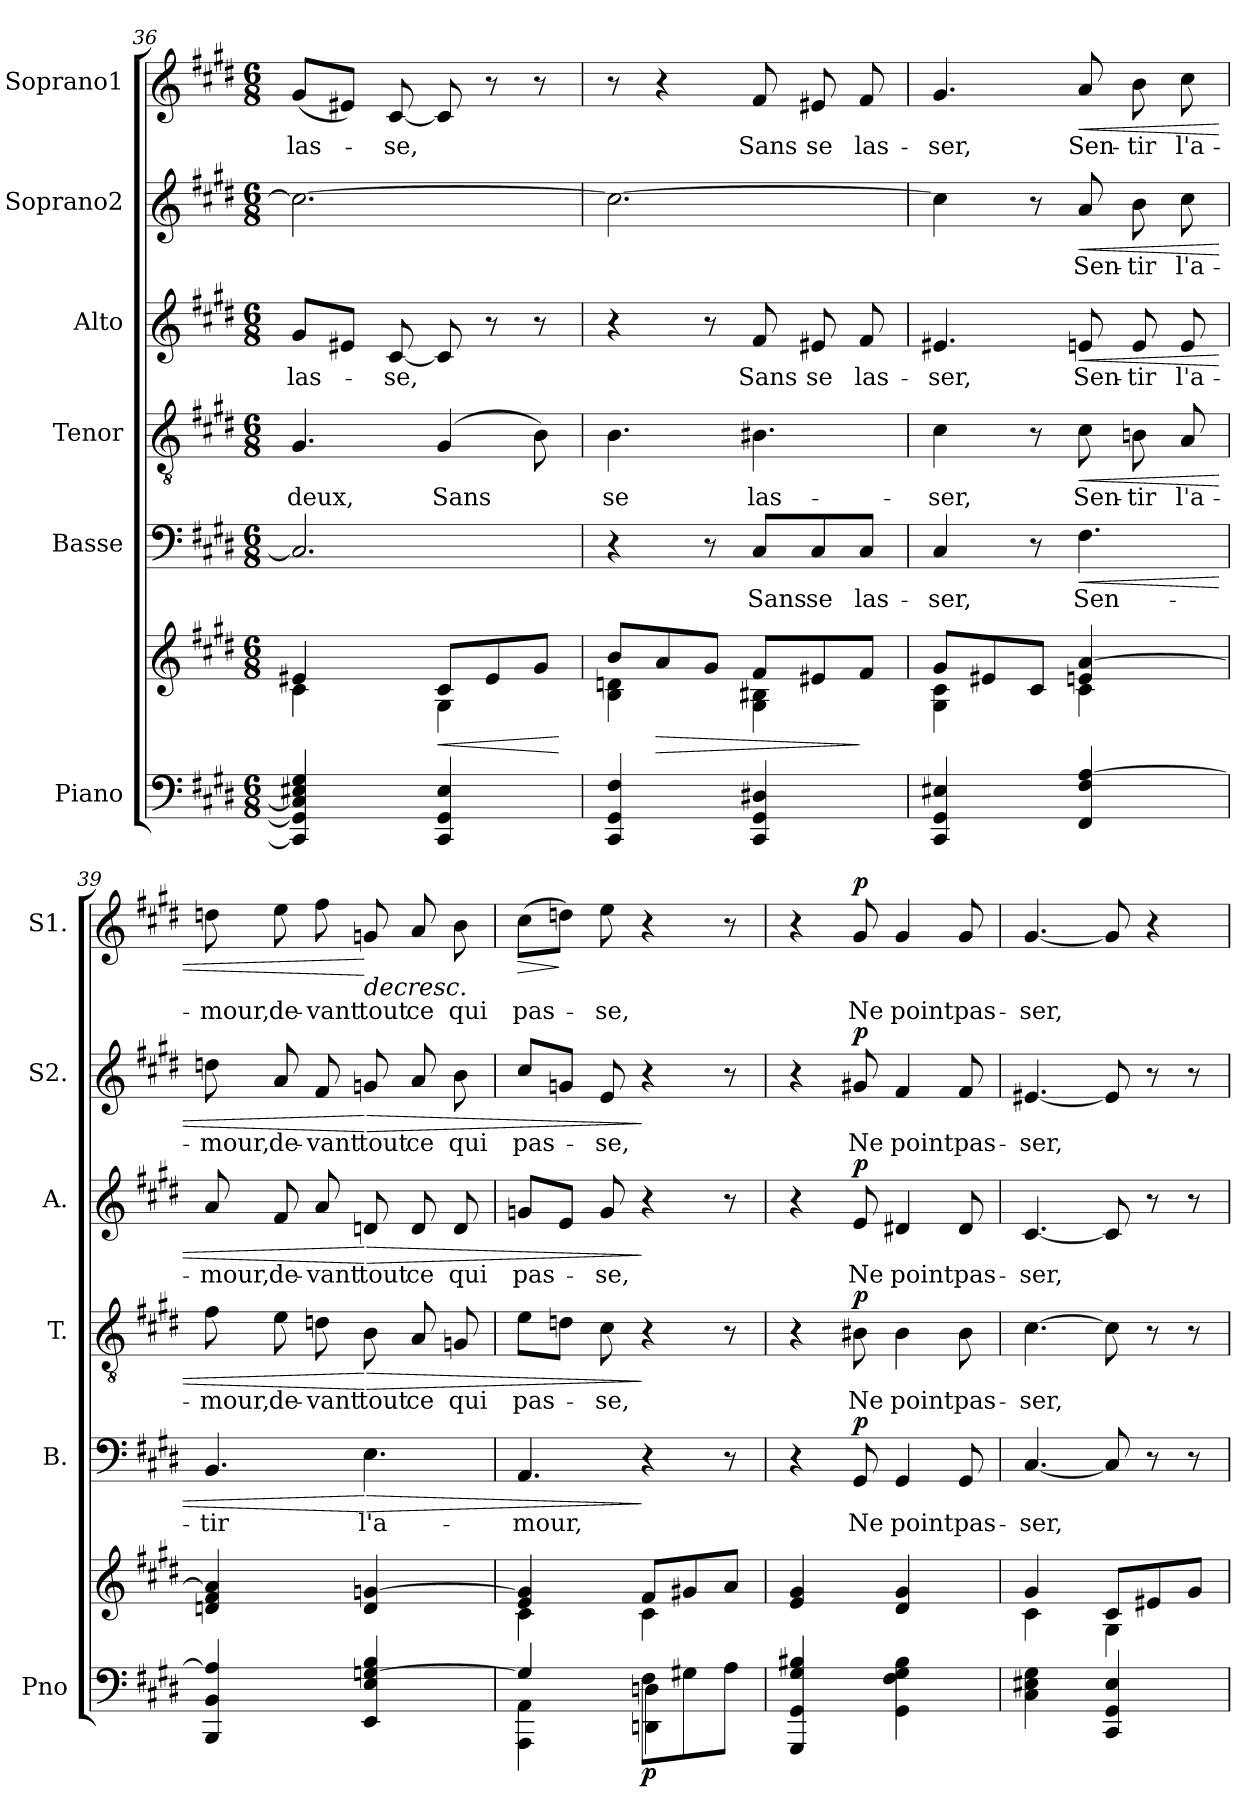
**kern	**kern	**dynam	**kern	**text	**dynam	**kern	**text	**dynam	**kern	**text	**dynam	**kern	**text	**dynam	**kern	**text	**dynam
*part6	*part6	*part6	*part5	*part5	*part5	*part4	*part4	*part4	*part3	*part3	*part3	*part2	*part2	*part2	*part1	*part1	*part1
*staff7	*staff6	*staff6/7	*staff5	*staff5	*staff5	*staff4	*staff4	*staff4	*staff3	*staff3	*staff3	*staff2	*staff2	*staff2	*staff1	*staff1	*staff1
*I"Piano	*	*	*I"Basse	*	*	*I"Tenor	*	*	*I"Alto	*	*	*I"Soprano2	*	*	*I"Soprano1	*	*
*I'Pno	*	*	*I'B.	*	*	*I'T.	*	*	*I'A.	*	*	*I'S2.	*	*	*I'S1.	*	*
*clefF4	*clefG2	*	*clefF4	*	*	*clefGv2	*	*	*clefG2	*	*	*clefG2	*	*	*clefG2	*	*
*k[f#c#g#d#]	*k[f#c#g#d#]	*	*k[f#c#g#d#]	*	*	*k[f#c#g#d#]	*	*	*k[f#c#g#d#]	*	*	*k[f#c#g#d#]	*	*	*k[f#c#g#d#]	*	*
*M6/8	*M6/8	*	*M6/8	*	*	*M6/8	*	*	*M6/8	*	*	*M6/8	*	*	*M6/8	*	*
=36	=36	=36	=36	=36	=36	=36	=36	=36	=36	=36	=36	=36	=36	=36	=36	=36	=36
*	*^	*	*	*	*	*	*	*	*	*	*	*	*	*	*	*	*
!LO:N:vis=4	!LO:N:vis=4	!LO:N:vis=4	!	!	!	!	!	!LO:LY:b	!	!	!LO:LY:b	!	!	!	!	!	!LO:LY:b	!
4.CC#] 4.GG#] 4.C#] 4.E#X 4.G#	4.e#X	4.c#	.	2.C#/]	.	.	4.G#/	deux,	.	8g#/L	las-	.	2.cc#\_	.	.	(8g#/L	las-	.
.	.	.	.	.	.	.	.	.	.	8e#X/J	.	.	.	.	.	8e#X/J)	.	.
!	!	!	!	!	!	!	!	!	!	!	!LO:LY:b	!	!	!	!	!	!LO:LY:b	!
.	.	.	.	.	.	.	.	.	.	[8c#/	-se,	.	.	.	.	[8c#/	-se,	.
!LO:N:vis=4	!	!LO:N:vis=4	!LO:HP:b	!	!	!	!	!LO:LY:b	!	!	!	!	!	!	!	!	!	!
4.CC# 4.GG# 4.E#	8c#/L	4.G#	<	.	.	.	(4G#/	Sans	.	8c#/]	.	.	.	.	.	8c#/]	.	.
.	8e#/	.	.	.	.	.	.	.	.	8r	.	.	.	.	.	8r	.	.
.	8g#/J	.	.	.	.	.	8B\)	.	.	8r	.	.	.	.	.	8r	.	.
*	*v	*v	*	*	*	*	*	*	*	*	*	*	*	*	*	*	*	*
.	.	[	.	.	.	.	.	.	.	.	.	.	.	.	.	.	.
=37	=37	=37	=37	=37	=37	=37	=37	=37	=37	=37	=37	=37	=37	=37	=37	=37	=37
*	*^	*	*	*	*	*	*	*	*	*	*	*	*	*	*	*	*
!LO:N:vis=4	!	!LO:N:vis=4	!	!	!	!	!	!LO:LY:b	!	!	!	!	!	!	!	!	!	!
4.CC# 4.GG# 4.F#	8b/L	4.B 4.dn	.	4r	.	.	4.B\	se	.	4r	.	.	2.cc#\_	.	.	8r	.	.
!	!	!	!LO:HP:b	!	!	!	!	!	!	!	!	!	!	!	!	!	!	!
.	8a/	.	>	.	.	.	.	.	.	.	.	.	.	.	.	4r	.	.
.	8g#/J	.	.	8r	.	.	.	.	.	8r	.	.	.	.	.	.	.	.
!LO:N:vis=4	!	!LO:N:vis=4	!	!	!LO:LY:b	!	!	!LO:LY:b	!	!	!LO:LY:b	!	!	!	!	!	!LO:LY:b	!
4.CC# 4.GG# 4.D#X	8f#/L	4.G# 4.B#X	.	8C#/L	Sans	.	4.B#X\	las-	.	8f#/	Sans	.	.	.	.	8f#/	Sans	.
!	!	!	!	!	!LO:LY:b	!	!	!	!	!	!LO:LY:b	!	!	!	!	!	!LO:LY:b	!
.	8e#X/	.	.	8C#/	se	.	.	.	.	8e#X/	se	.	.	.	.	8e#X/	se	.
!	!	!	!	!	!LO:LY:b	!	!	!	!	!	!LO:LY:b	!	!	!	!	!	!LO:LY:b	!
.	8f#/J	.	]	8C#/J	las-	.	.	.	.	8f#/	las-	.	.	.	.	8f#/	las-	.
=38	=38	=38	=38	=38	=38	=38	=38	=38	=38	=38	=38	=38	=38	=38	=38	=38	=38	=38
!LO:N:vis=4	!	!LO:N:vis=4	!	!	!LO:LY:b	!	!	!LO:LY:b	!	!	!LO:LY:b	!	!	!	!	!	!LO:LY:b	!
4.CC# 4.GG# 4.E#X	8g#/L	4.G# 4.c#	.	4C#/	-ser,	.	4c#\	-ser,	.	4.e#X/	-ser,	.	4cc#\]	.	.	4.g#/	-ser,	.
.	8e#X/	.	.	.	.	.	.	.	.	.	.	.	.	.	.	.	.	.
.	8c#/J	.	.	8r	.	.	8r	.	.	.	.	.	8r	.	.	.	.	.
!LO:N:vis=4	!LO:N:vis=4	!LO:N:vis=4	!	!	!LO:LY:b	!LO:HP:b	!	!LO:LY:b	!LO:HP:b	!	!LO:LY:b	!LO:HP:b	!	!LO:LY:b	!LO:HP:b	!	!LO:LY:b	!LO:HP:b
4.FF# 4.F# [4.A	4.en [4.a	4.c#	.	4.F#\	Sen-	<	8c#\	Sen-	<	8en/	Sen-	<	8a/	Sen-	<	8a/	Sen-	<
!	!	!	!	!	!	!	!	!LO:LY:b	!	!	!LO:LY:b	!	!	!LO:LY:b	!	!	!LO:LY:b	!
.	.	.	.	.	.	.	8Bn\	-tir	.	8e/	-tir	.	8b\	-tir	.	8b\	-tir	.
!	!	!	!	!	!	!	!	!LO:LY:b	!	!	!LO:LY:b	!	!	!LO:LY:b	!	!	!LO:LY:b	!
.	.	.	.	.	.	.	8A/	l'a-	.	8e/	l'a-	.	8cc#\	l'a-	.	8cc#\	l'a-	.
*	*v	*v	*	*	*	*	*	*	*	*	*	*	*	*	*	*	*	*
=39	=39	=39	=39	=39	=39	=39	=39	=39	=39	=39	=39	=39	=39	=39	=39	=39	=39
!LO:N:vis=4	!LO:N:vis=4	!	!	!LO:LY:b	!	!	!LO:LY:b	!	!	!LO:LY:b	!	!	!LO:LY:b	!	!	!LO:LY:b	!
4.BBB 4.BB 4.A]	4.dn 4.f# 4.a]	.	4.BB/	-tir	.	8f#\	-mour,	.	8a/	-mour,	.	8ddn\	-mour,	.	8ddn\	-mour,	.
!	!	!	!	!	!	!	!LO:LY:b	!	!	!LO:LY:b	!	!	!LO:LY:b	!	!	!LO:LY:b	!
.	.	.	.	.	.	8e\	de-	.	8f#/	de-	.	8a/	de-	.	8ee\	de-	.
!	!	!	!	!	!	!	!LO:LY:b	!	!	!LO:LY:b	!	!	!LO:LY:b	!	!	!LO:LY:b	!
.	.	.	.	.	.	8dn\	-vant	.	8a/	-vant	.	8f#/	-vant	.	8ff#\	-vant	.
!LO:N:vis=4	!LO:N:vis=4	!	!	!LO:LY:b	!LO:HP:n=1:b	!	!LO:LY:b	!LO:HP:n=1:b	!	!LO:LY:b	!LO:HP:n=1:b	!	!LO:LY:b	!LO:HP:n=1:b	!	!LO:LY:b	!LO:HP:n=1:b
4.EE 4.E [4.Gn 4.B	4.d [4.gn	.	4.E\	l'a-	[ >	8B\	tout	[ >	8dn/	tout	[ >	8gn/	tout	[ >	8gn/	tout	[ >
!	!	!	!	!	!	!	!LO:LY:b	!	!	!LO:LY:b	!	!	!LO:LY:b	!	!	!LO:LY:b	!
.	.	.	.	.	.	8A/	ce	.	8d/	ce	.	8a/	ce	.	8a/	ce	.
!	!	!	!	!	!	!	!LO:LY:b	!	!	!LO:LY:b	!	!	!LO:LY:b	!	!	!LO:LY:b	!
.	.	.	.	.	.	8Gn/	qui	.	8d/	qui	.	8b\	qui	.	8b\	qui	.
=40	=40	=40	=40	=40	=40	=40	=40	=40	=40	=40	=40	=40	=40	=40	=40	=40	=40
*^	*^	*	*	*	*	*	*	*	*	*	*	*	*	*	*	*	*
!LO:N:vis=4	!LO:N:vis=4	!LO:N:vis=4	!LO:N:vis=4	!	!	!LO:LY:b	!	!	!LO:LY:b	!	!	!LO:LY:b	!	!	!LO:LY:b	!	!	!LO:LY:b	!LO:HP:b
4.G]	4.AAA 4.AA	4.e 4.g]	4.c#	.	4.AA/	-mour,	.	8e\L	pas-	.	8gn/L	pas-	.	8cc#/L	pas-	.	(8cc#\L	pas-	>
.	.	.	.	.	.	.	.	8dn\J	.	.	8e/J	.	.	8gn/J	.	.	8ddn\J)	.	]
!	!	!	!	!	!	!	!	!	!LO:LY:b	!	!	!LO:LY:b	!	!	!LO:LY:b	!	!	!LO:LY:b	!
.	.	.	.	.	.	.	.	8c#\	-se,	.	8g/	-se,	.	8e/	-se,	.	8ee\	-se,	.
!	!LO:N:vis=4	!	!LO:N:vis=4	!LO:DY:b=2	!	!	!	!	!	!	!	!	!	!	!	!	!	!	!
8F#\L	4.DDn 4.Dn	8f#/L	4.c#	p	4r	.	]	4r	.	]	4r	.	]	4r	.	]	4r	.	]
8G#X\	.	8g#X/	.	.	.	.	.	.	.	.	.	.	.	.	.	.	.	.	.
8A\J	.	8a/J	.	.	8r	.	.	8r	.	.	8r	.	.	8r	.	.	8r	.	.
*v	*v	*	*	*	*	*	*	*	*	*	*	*	*	*	*	*	*	*	*
*	*v	*v	*	*	*	*	*	*	*	*	*	*	*	*	*	*	*	*
=41	=41	=41	=41	=41	=41	=41	=41	=41	=41	=41	=41	=41	=41	=41	=41	=41	=41
!LO:N:vis=4	!LO:N:vis=4	!	!	!	!	!	!	!	!	!	!	!	!	!	!	!	!
4.GGG# 4.GG# 4.G# 4.B#X	4.e 4.g#	.	4r	.	.	4r	.	.	4r	.	.	4r	.	.	4r	.	.
!	!	!	!	!LO:LY:b	!LO:DY:a	!	!LO:LY:b	!LO:DY:a	!	!LO:LY:b	!LO:DY:a	!	!LO:LY:b	!LO:DY:a	!	!LO:LY:b	!LO:DY:a
.	.	.	8GG#/	Ne	p	8B#X\	Ne	p	8e/	Ne	p	8g#X/	Ne	p	8g#/	Ne	p
!LO:N:vis=4	!LO:N:vis=4	!	!	!LO:LY:b	!	!	!LO:LY:b	!	!	!LO:LY:b	!	!	!LO:LY:b	!	!	!LO:LY:b	!
4.GG# 4.F# 4.G# 4.B#	4.d# 4.g#	.	4GG#/	point	.	4B#\	point	.	4d#X/	point	.	4f#/	point	.	4g#/	point	.
!	!	!	!	!LO:LY:b	!	!	!LO:LY:b	!	!	!LO:LY:b	!	!	!LO:LY:b	!	!	!LO:LY:b	!
.	.	.	8GG#/	pas-	.	8B#\	pas-	.	8d#/	pas-	.	8f#/	pas-	.	8g#/	pas-	.
=42	=42	=42	=42	=42	=42	=42	=42	=42	=42	=42	=42	=42	=42	=42	=42	=42	=42
*	*^	*	*	*	*	*	*	*	*	*	*	*	*	*	*	*	*
!LO:N:vis=4	!LO:N:vis=4	!LO:N:vis=4	!	!	!LO:LY:b	!	!	!LO:LY:b	!	!	!LO:LY:b	!	!	!LO:LY:b	!	!	!LO:LY:b	!
4.C# 4.E#X 4.G#	4.g#	4.c#	.	[4.C#/	-ser,	.	[4.c#\	-ser,	.	[4.c#/	-ser,	.	[4.e#X/	-ser,	.	[4.g#/	-ser,	.
!LO:N:vis=4	!	!LO:N:vis=4	!LO:DY:a=2	!	!	!	!	!	!	!	!	!	!	!	!	!	!	!
!	!	!	!LO:DY:n=1:a=2	!	!	!	!	!	!	!	!	!	!	!	!	!	!	!
4.CC# 4.GG# 4.E#	8c#/L	4.G#	p other-dynamics	8C#/]	.	.	8c#\]	.	.	8c#/]	.	.	8e#/]	.	.	8g#/]	.	.
.	8e#X/	.	.	8r	.	.	8r	.	.	8r	.	.	8r	.	.	4r	.	.
.	8g#/J	.	.	8r	.	.	8r	.	.	8r	.	.	8r	.	.	.	.	.
*	*v	*v	*	*	*	*	*	*	*	*	*	*	*	*	*	*	*	*
=	=	=	=	=	=	=	=	=	=	=	=	=	=	=	=	=	=
*-	*-	*-	*-	*-	*-	*-	*-	*-	*-	*-	*-	*-	*-	*-	*-	*-	*-
